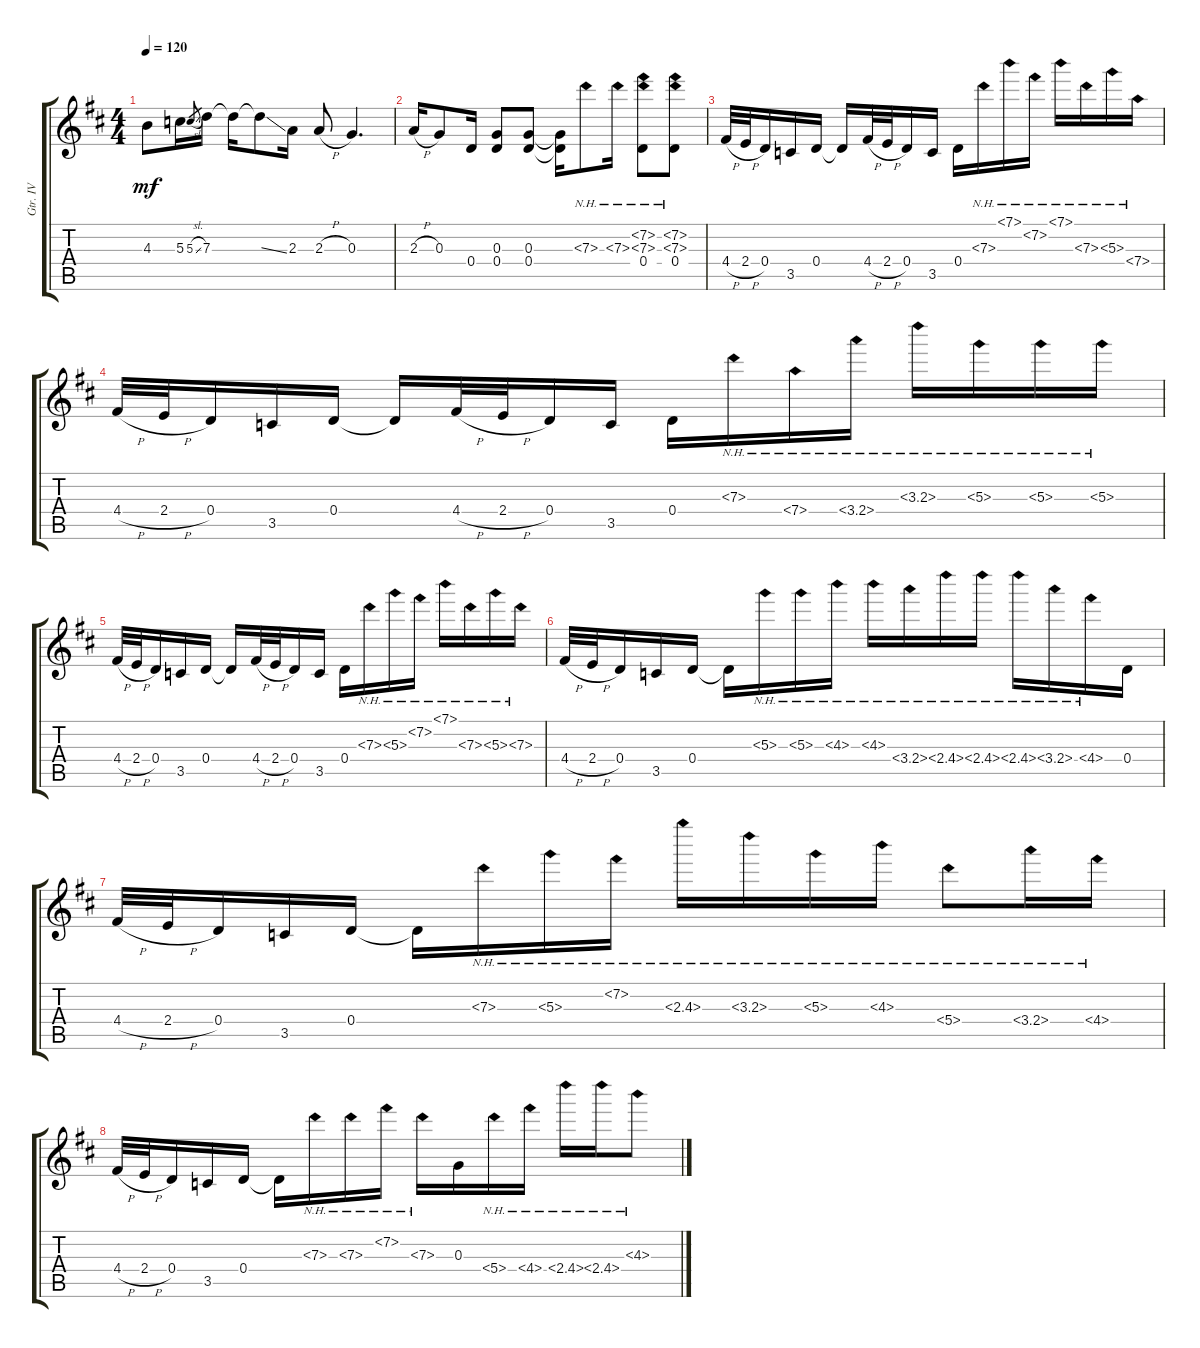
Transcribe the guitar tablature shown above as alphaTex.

\track ("Gtr. IV" "Gtr. IV") {instrument distortionguitar}
\staff {score tabs}
\tuning (E4 B3 G3 D3 A2 E2) {hide}
\ts (4 4)
\tempo 120
\clef g2
\ks d
4.3.8{dy mf} 5.3.16 5.3{sl}.8{gr} 7.3.16 7.3{t}.16 7.3{ss t}.8 2.3.16 2.3{h}.8 0.3.4{d} |
2.3{h}.16 0.3.8 0.4.16 (0.3 0.4).8 (0.3 0.4).8 (0.3{t} 0.4{t}).16 7.3{nh}.8 7.3{nh}.16 (7.2{nh} 7.3{nh} 0.4).8 (7.2{nh} 7.3{nh} 0.4).8 |
4.4{h}.32 2.4{h}.32 0.4.16 3.5.16 0.4.16 0.4{t}.16 4.4{h}.32 2.4{h}.32 0.4.16 3.5.16 0.4.16 7.3{nh}.16 7.1{nh}.16 7.2{nh}.16 7.1{nh}.16 7.3{nh}.16 5.3{nh}.16 7.4{nh}.16 |
4.4{h}.32 2.4{h}.32 0.4.16 3.5.16 0.4.16 0.4{t}.16 4.4{h}.32 2.4{h}.32 0.4.16 3.5.16 0.4.16 7.3{nh}.16 7.4{nh}.16 3.4{nh}.16 3.3{nh}.16 5.3{nh}.16 5.3{nh}.16 5.3{nh}.16 |
4.4{h}.32 2.4{h}.32 0.4.16 3.5.16 0.4.16 0.4{t}.16 4.4{h}.32 2.4{h}.32 0.4.16 3.5.16 0.4.16 7.3{nh}.16 5.3{nh}.16 7.2{nh}.16 7.1{nh}.16 7.3{nh}.16 5.3{nh}.16 7.3{nh}.16 |
4.4{h}.32 2.4{h}.32 0.4.16 3.5.16 0.4.16 0.4{t}.16 5.3{nh}.16 5.3{nh}.16 4.3{nh}.16 4.3{nh}.16 3.4{nh}.16 2.4{nh}.16 2.4{nh}.16 2.4{nh}.16 3.4{nh}.16 4.4{nh}.16 0.4.16 |
4.4{h}.32 2.4{h}.32 0.4.16 3.5.16 0.4.16 0.4{t}.16 7.3{nh}.16 5.3{nh}.16 7.2{nh}.16 2.3{nh}.16 3.3{nh}.16 5.3{nh}.16 4.3{nh}.16 5.4{nh}.8 3.4{nh}.16 4.4{nh}.16 |
4.4{h}.32 2.4{h}.32 0.4.16 3.5.16 0.4.16 0.4{t}.16 7.3{nh}.16 7.3{nh}.16 7.2{nh}.16 7.3{nh}.16 0.3.16 5.4{nh}.16 4.4{nh}.16 2.4{nh}.16 2.4{nh}.16 4.3{nh}.8
